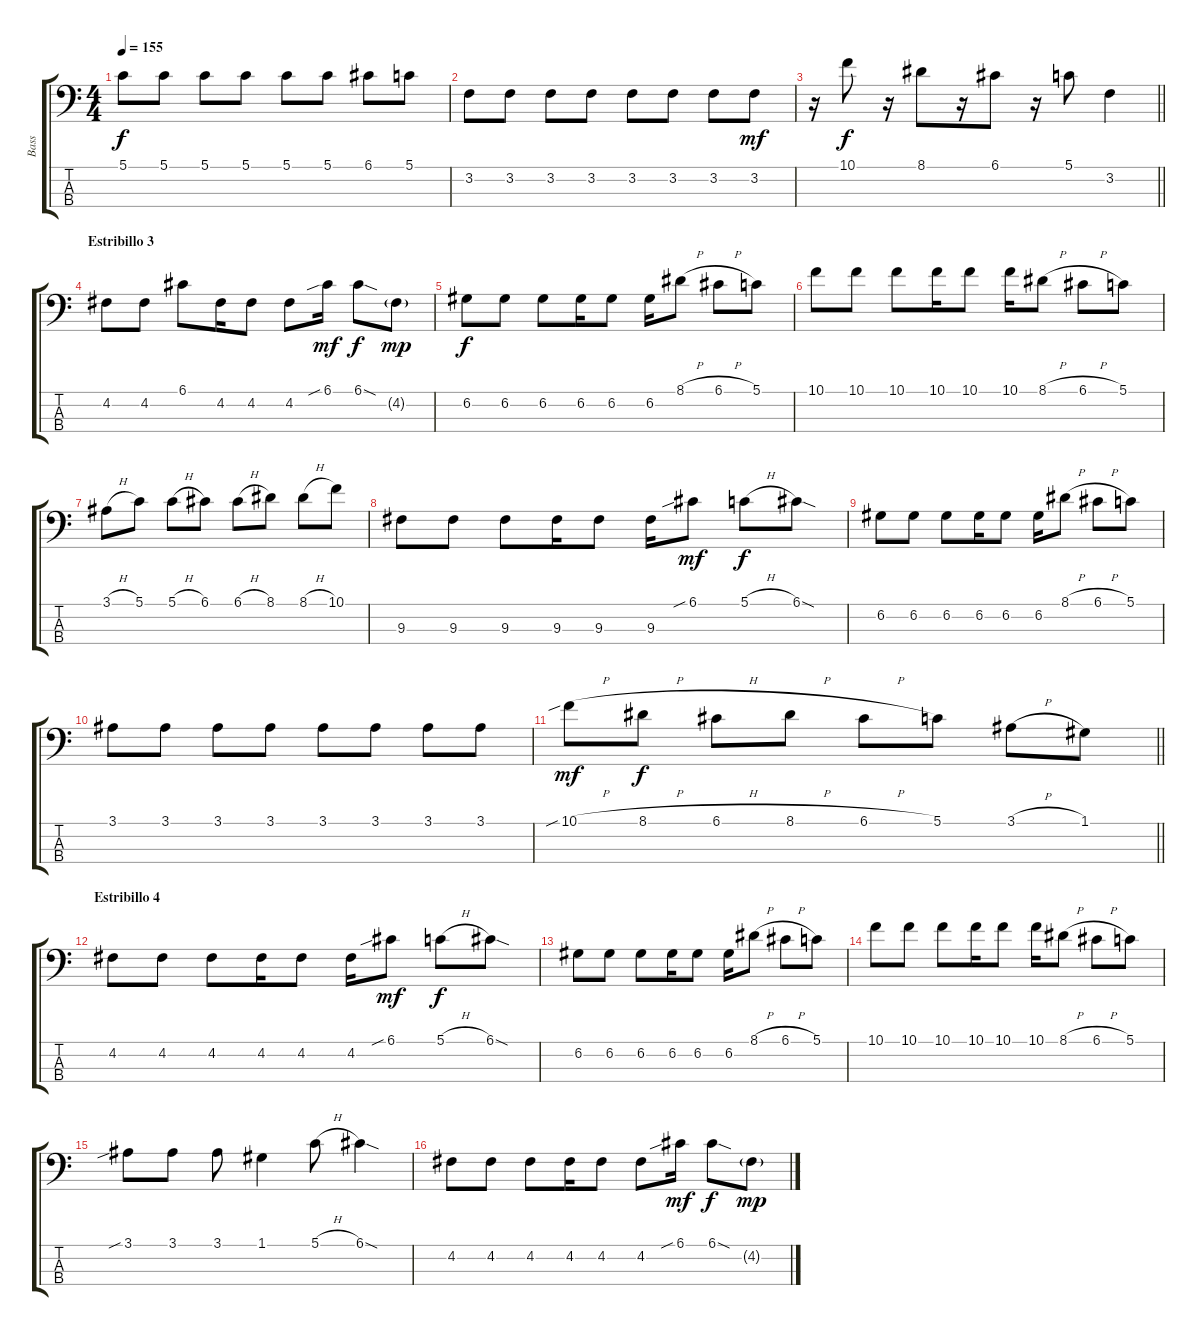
\track ("Bass" "Bass") {instrument electricbassfinger}
\staff {score tabs}
\tuning (G2 D2 A1 E1) {hide}
\ts (4 4)
\tempo 155
\clef f4
\ks c
5.1.8{dy f} 5.1.8 5.1.8 5.1.8 5.1.8 5.1.8 6.1.8 5.1.8 |
3.2.8 3.2.8 3.2.8 3.2.8 3.2.8 3.2.8 3.2.8 3.2.8{dy mf} |
\barLineRight lightlight
r.16 10.1.8{dy f} r.16 8.1.8 r.16 6.1.8 r.16 5.1.8 3.2.4 |
\section ("" "Estribillo 3")
4.2.8 4.2.8 6.1.8 4.2.16 4.2.8 4.2.8 6.1{sib}.16{dy mf} 6.1{sod}.8{dy f} 4.2{g}.8{dy mp} |
6.2.8{dy f} 6.2.8 6.2.8 6.2.16 6.2.8 6.2.16 8.1{h}.8 6.1{h}.8 5.1.8 |
10.1.8 10.1.8 10.1.8 10.1.16 10.1.8 10.1.16 8.1{h}.8 6.1{h}.8 5.1.8 |
3.1{h}.8 5.1.8 5.1{h}.8 6.1.8 6.1{h}.8 8.1.8 8.1{h}.8 10.1.8 |
9.3.8 9.3.8 9.3.8 9.3.16 9.3.8 9.3.16 6.1{sib}.8{dy mf} 5.1{h}.8{dy f} 6.1{sod}.8 |
6.2.8 6.2.8 6.2.8 6.2.16 6.2.8 6.2.16 8.1{h}.8 6.1{h}.8 5.1.8 |
3.1.8 3.1.8 3.1.8 3.1.8 3.1.8 3.1.8 3.1.8 3.1.8 |
\barLineRight lightlight
10.1{sib h}.8{dy mf} 8.1{h}.8{dy f} 6.1{h}.8 8.1{h}.8 6.1{h}.8 5.1.8 3.1{h}.8 1.1.8 |
\section ("" "Estribillo 4")
4.2.8 4.2.8 4.2.8 4.2.16 4.2.8 4.2.16 6.1{sib}.8{dy mf} 5.1{h}.8{dy f} 6.1{sod}.8 |
6.2.8 6.2.8 6.2.8 6.2.16 6.2.8 6.2.16 8.1{h}.8 6.1{h}.8 5.1.8 |
10.1.8 10.1.8 10.1.8 10.1.16 10.1.8 10.1.16 8.1{h}.8 6.1{h}.8 5.1.8 |
3.1{sib}.8 3.1.8 3.1.8 1.1.4 5.1{h}.8 6.1{sod}.4 |
4.2.8 4.2.8 4.2.8 4.2.16 4.2.8 4.2.8 6.1{sib}.16{dy mf} 6.1{sod}.8{dy f} 4.2{g}.8{dy mp}
